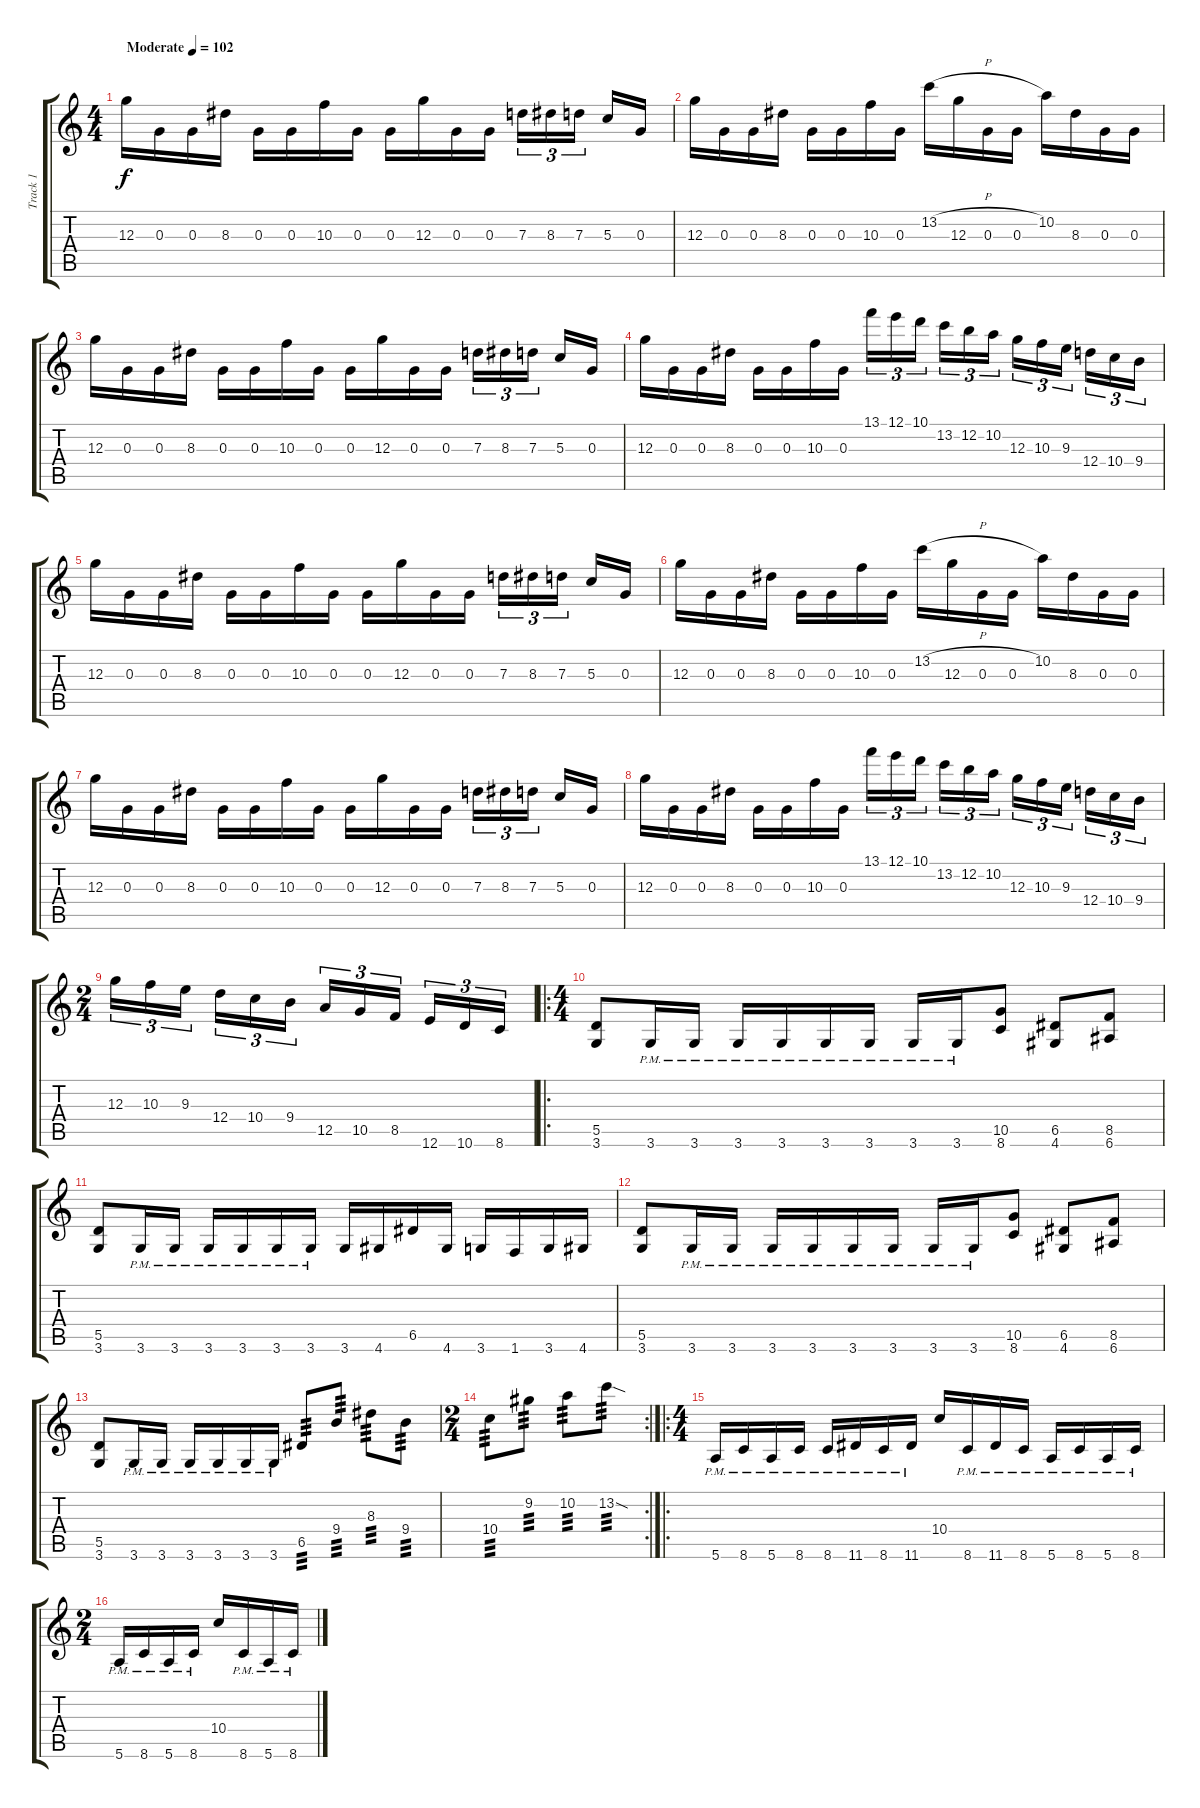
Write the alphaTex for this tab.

\track ("Track 1" "Track 1") {instrument distortionguitar}
\staff {score tabs}
\tuning (E4 B3 G3 D3 A2 E2) {hide}
\ts (4 4)
\tempo (102 "Moderate")
\clef g2
\ks c
12.3.16{dy f instrument distortionguitar} 0.3.16 0.3.16 8.3.16 0.3.16 0.3.16 10.3.16 0.3.16 0.3.16 12.3.16 0.3.16 0.3.16 7.3.16{tu (3 2)} 8.3.16{tu (3 2)} 7.3.16{tu (3 2) beam splitsecondary} 5.3.16 0.3.16 |
12.3.16 0.3.16 0.3.16 8.3.16 0.3.16 0.3.16 10.3.16 0.3.16 13.2{h}.16 12.3.16 0.3.16 0.3.16 10.2.16 8.3.16 0.3.16 0.3.16 |
12.3.16 0.3.16 0.3.16 8.3.16 0.3.16 0.3.16 10.3.16 0.3.16 0.3.16 12.3.16 0.3.16 0.3.16 7.3.16{tu (3 2)} 8.3.16{tu (3 2)} 7.3.16{tu (3 2) beam splitsecondary} 5.3.16 0.3.16 |
12.3.16 0.3.16 0.3.16 8.3.16 0.3.16 0.3.16 10.3.16 0.3.16 13.1.16{tu (3 2)} 12.1.16{tu (3 2)} 10.1.16{tu (3 2) beam splitsecondary} 13.2.16{tu (3 2)} 12.2.16{tu (3 2)} 10.2.16{tu (3 2)} 12.3.16{tu (3 2)} 10.3.16{tu (3 2)} 9.3.16{tu (3 2) beam splitsecondary} 12.4.16{tu (3 2)} 10.4.16{tu (3 2)} 9.4.16{tu (3 2)} |
12.3.16 0.3.16 0.3.16 8.3.16 0.3.16 0.3.16 10.3.16 0.3.16 0.3.16 12.3.16 0.3.16 0.3.16 7.3.16{tu (3 2)} 8.3.16{tu (3 2)} 7.3.16{tu (3 2) beam splitsecondary} 5.3.16 0.3.16 |
12.3.16 0.3.16 0.3.16 8.3.16 0.3.16 0.3.16 10.3.16 0.3.16 13.2{h}.16 12.3.16 0.3.16 0.3.16 10.2.16 8.3.16 0.3.16 0.3.16 |
12.3.16 0.3.16 0.3.16 8.3.16 0.3.16 0.3.16 10.3.16 0.3.16 0.3.16 12.3.16 0.3.16 0.3.16 7.3.16{tu (3 2)} 8.3.16{tu (3 2)} 7.3.16{tu (3 2) beam splitsecondary} 5.3.16 0.3.16 |
12.3.16 0.3.16 0.3.16 8.3.16 0.3.16 0.3.16 10.3.16 0.3.16 13.1.16{tu (3 2)} 12.1.16{tu (3 2)} 10.1.16{tu (3 2) beam splitsecondary} 13.2.16{tu (3 2)} 12.2.16{tu (3 2)} 10.2.16{tu (3 2)} 12.3.16{tu (3 2)} 10.3.16{tu (3 2)} 9.3.16{tu (3 2) beam splitsecondary} 12.4.16{tu (3 2)} 10.4.16{tu (3 2)} 9.4.16{tu (3 2)} |
\ts (2 4)
12.3.16{tu (3 2)} 10.3.16{tu (3 2)} 9.3.16{tu (3 2) beam splitsecondary} 12.4.16{tu (3 2)} 10.4.16{tu (3 2)} 9.4.16{tu (3 2)} 12.5.16{tu (3 2)} 10.5.16{tu (3 2)} 8.5.16{tu (3 2) beam splitsecondary} 12.6.16{tu (3 2)} 10.6.16{tu (3 2)} 8.6.16{tu (3 2)} |
\ro
\ts (4 4)
(5.5 3.6).8 3.6{pm}.16 3.6{pm}.16 3.6{pm}.16 3.6{pm}.16 3.6{pm}.16 3.6{pm}.16 3.6{pm}.16 3.6{pm}.16 (10.5 8.6).8 (6.5 4.6).8 (8.5 6.6).8 |
(5.5 3.6).8 3.6{pm}.16 3.6{pm}.16 3.6{pm}.16 3.6{pm}.16 3.6{pm}.16 3.6{pm}.16 3.6.16 4.6.16 6.5.16 4.6.16 3.6.16 1.6.16 3.6.16 4.6.16 |
(5.5 3.6).8 3.6{pm}.16 3.6{pm}.16 3.6{pm}.16 3.6{pm}.16 3.6{pm}.16 3.6{pm}.16 3.6{pm}.16 3.6{pm}.16 (10.5 8.6).8 (6.5 4.6).8 (8.5 6.6).8 |
(5.5 3.6).8 3.6{pm}.16 3.6{pm}.16 3.6{pm}.16 3.6{pm}.16 3.6{pm}.16 3.6{pm}.16 6.5.8{tp 3} 9.4.8{tp 3} 8.3.8{tp 3} 9.4.8{tp 3} |
\rc 2
\ts (2 4)
10.4.8{tp 3} 9.2.8{tp 3} 10.2.8{tp 3} 13.2{sod}.8{tp 3} |
\ro
\ts (4 4)
5.6{pm}.16 8.6{pm}.16 5.6{pm}.16 8.6{pm}.16 8.6{pm}.16 11.6{pm}.16 8.6{pm}.16 11.6{pm}.16 10.4.16 8.6{pm}.16 11.6{pm}.16 8.6{pm}.16 5.6{pm}.16 8.6{pm}.16 5.6{pm}.16 8.6{pm}.16 |
\ts (2 4)
5.6{pm}.16 8.6{pm}.16 5.6{pm}.16 8.6{pm}.16 10.4.16 8.6{pm}.16 5.6{pm}.16 8.6{pm}.16
